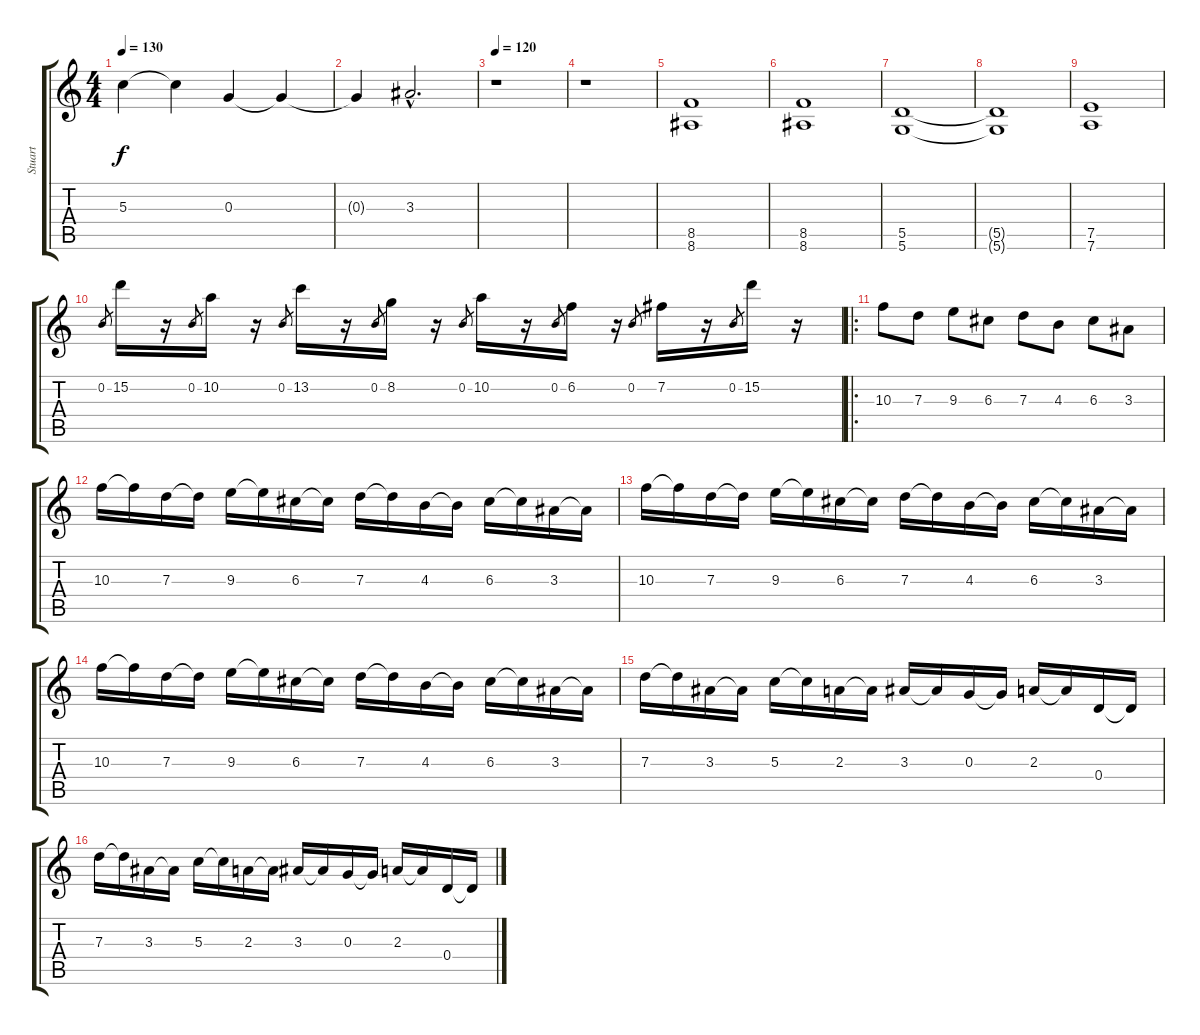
\track ("Stuart" "Stuart") {instrument distortionguitar}
\staff {score tabs}
\tuning (E4 B3 G3 D3 A2 D2) {hide}
\ts (4 4)
\tempo 130
\clef g2
\ks c
5.3{t}.4{dy f} 5.3{t}.4 0.3.4 0.3{t}.4 |
0.3{t}.4 3.3{hac}.2{d} |
\tempo 120
r.1{volume 13 instrument distortionguitar} |
r.1 |
(8.5 8.6).1 |
(8.5 8.6).1 |
(5.5 5.6).1 |
(5.5{t} 5.6{t}).1 |
(7.5 7.6).1 |
0.2.8{gr} 15.2.16{balance 10} r.16 0.2.8{gr} 10.2.16 r.16 0.2.8{gr} 13.2.16 r.16 0.2.8{gr} 8.2.16 r.16 0.2.8{gr} 10.2.16 r.16 0.2.8{gr} 6.2.16 r.16 0.2.8{gr} 7.2.16 r.16 0.2.8{gr} 15.2.16 r.16 |
\ro
10.3.8{balance 10} 7.3.8 9.3.8 6.3.8 7.3.8 4.3.8 6.3.8 3.3.8 |
10.3.16 10.3{t}.16 7.3.16 7.3{t}.16 9.3.16 9.3{t}.16 6.3.16 6.3{t}.16 7.3.16 7.3{t}.16 4.3.16 4.3{t}.16 6.3.16 6.3{t}.16 3.3.16 3.3{t}.16 |
10.3.16 10.3{t}.16 7.3.16 7.3{t}.16 9.3.16 9.3{t}.16 6.3.16 6.3{t}.16 7.3.16 7.3{t}.16 4.3.16 4.3{t}.16 6.3.16 6.3{t}.16 3.3.16 3.3{t}.16 |
10.3.16 10.3{t}.16 7.3.16 7.3{t}.16 9.3.16 9.3{t}.16 6.3.16 6.3{t}.16 7.3.16 7.3{t}.16 4.3.16 4.3{t}.16 6.3.16 6.3{t}.16 3.3.16 3.3{t}.16 |
7.3.16 7.3{t}.16 3.3.16 3.3{t}.16 5.3.16 5.3{t}.16 2.3.16 2.3{t}.16 3.3.16 3.3{t}.16 0.3.16 0.3{t}.16 2.3.16 2.3{t}.16 0.4.16 0.4{t}.16 |
7.3.16 7.3{t}.16 3.3.16 3.3{t}.16 5.3.16 5.3{t}.16 2.3.16 2.3{t}.16 3.3.16 3.3{t}.16 0.3.16 0.3{t}.16 2.3.16 2.3{t}.16 0.4.16 0.4{t}.16
